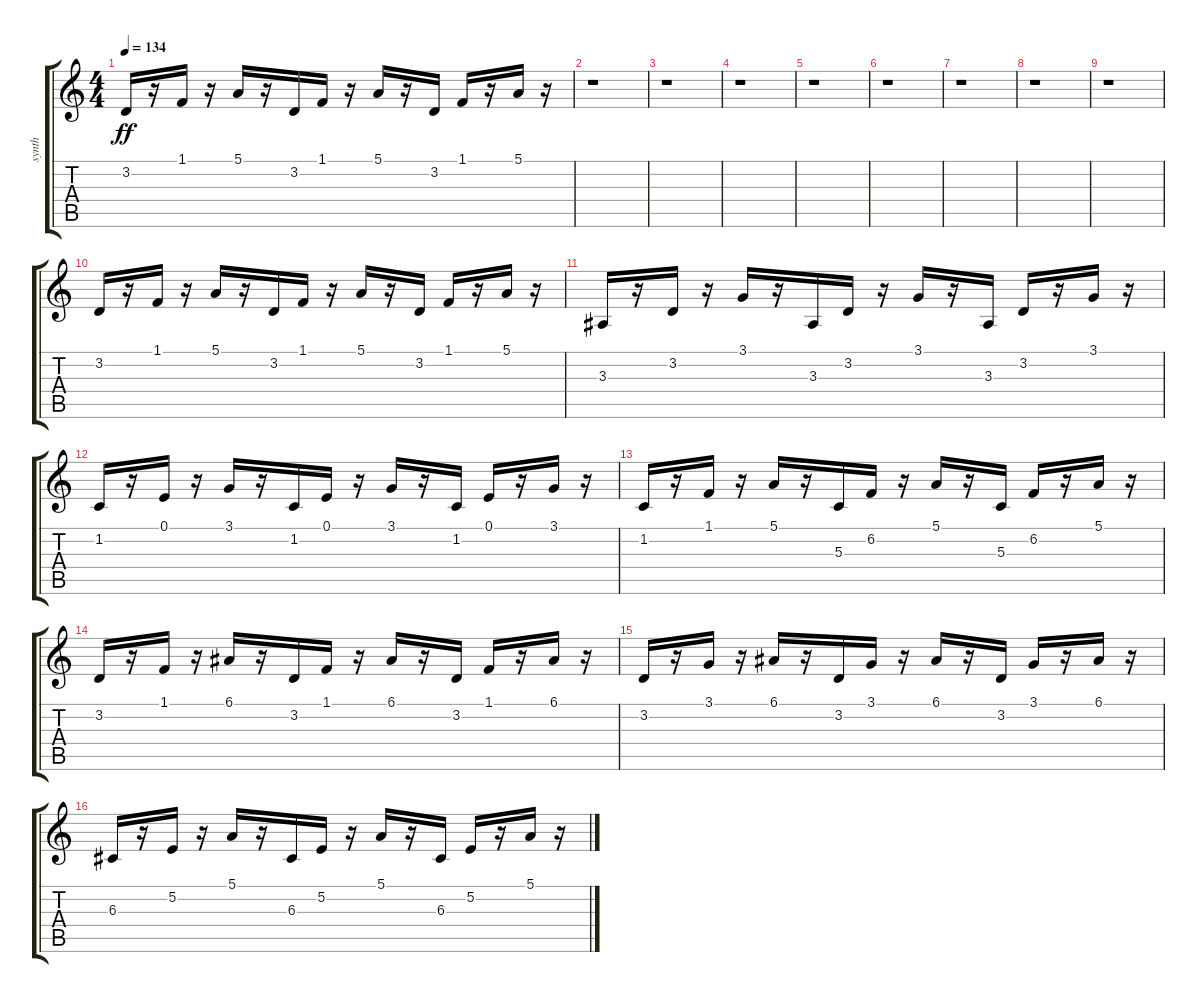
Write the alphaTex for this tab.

\track ("synth" "synth") {instrument lead2sawtooth}
\staff {score tabs}
\tuning (E4 B3 G3 D3 A2 E2) {hide}
\ts (4 4)
\tempo 134
\clef g2
\ks c
3.2.16{dy ff} r.16 1.1.16 r.16 5.1.16 r.16 3.2.16 1.1.16 r.16 5.1.16 r.16 3.2.16 1.1.16 r.16 5.1.16 r.16 |
r.1 |
r.1 |
r.1 |
r.1 |
r.1 |
r.1 |
r.1 |
r.1 |
3.2.16 r.16 1.1.16 r.16 5.1.16 r.16 3.2.16 1.1.16 r.16 5.1.16 r.16 3.2.16 1.1.16 r.16 5.1.16 r.16 |
3.3.16 r.16 3.2.16 r.16 3.1.16 r.16 3.3.16 3.2.16 r.16 3.1.16 r.16 3.3.16 3.2.16 r.16 3.1.16 r.16 |
1.2.16 r.16 0.1.16 r.16 3.1.16 r.16 1.2.16 0.1.16 r.16 3.1.16 r.16 1.2.16 0.1.16 r.16 3.1.16 r.16 |
1.2.16 r.16 1.1.16 r.16 5.1.16 r.16 5.3.16 6.2.16 r.16 5.1.16 r.16 5.3.16 6.2.16 r.16 5.1.16 r.16 |
3.2.16 r.16 1.1.16 r.16 6.1.16 r.16 3.2.16 1.1.16 r.16 6.1.16 r.16 3.2.16 1.1.16 r.16 6.1.16 r.16 |
3.2.16 r.16 3.1.16 r.16 6.1.16 r.16 3.2.16 3.1.16 r.16 6.1.16 r.16 3.2.16 3.1.16 r.16 6.1.16 r.16 |
6.3.16 r.16 5.2.16 r.16 5.1.16 r.16 6.3.16 5.2.16 r.16 5.1.16 r.16 6.3.16 5.2.16 r.16 5.1.16 r.16
